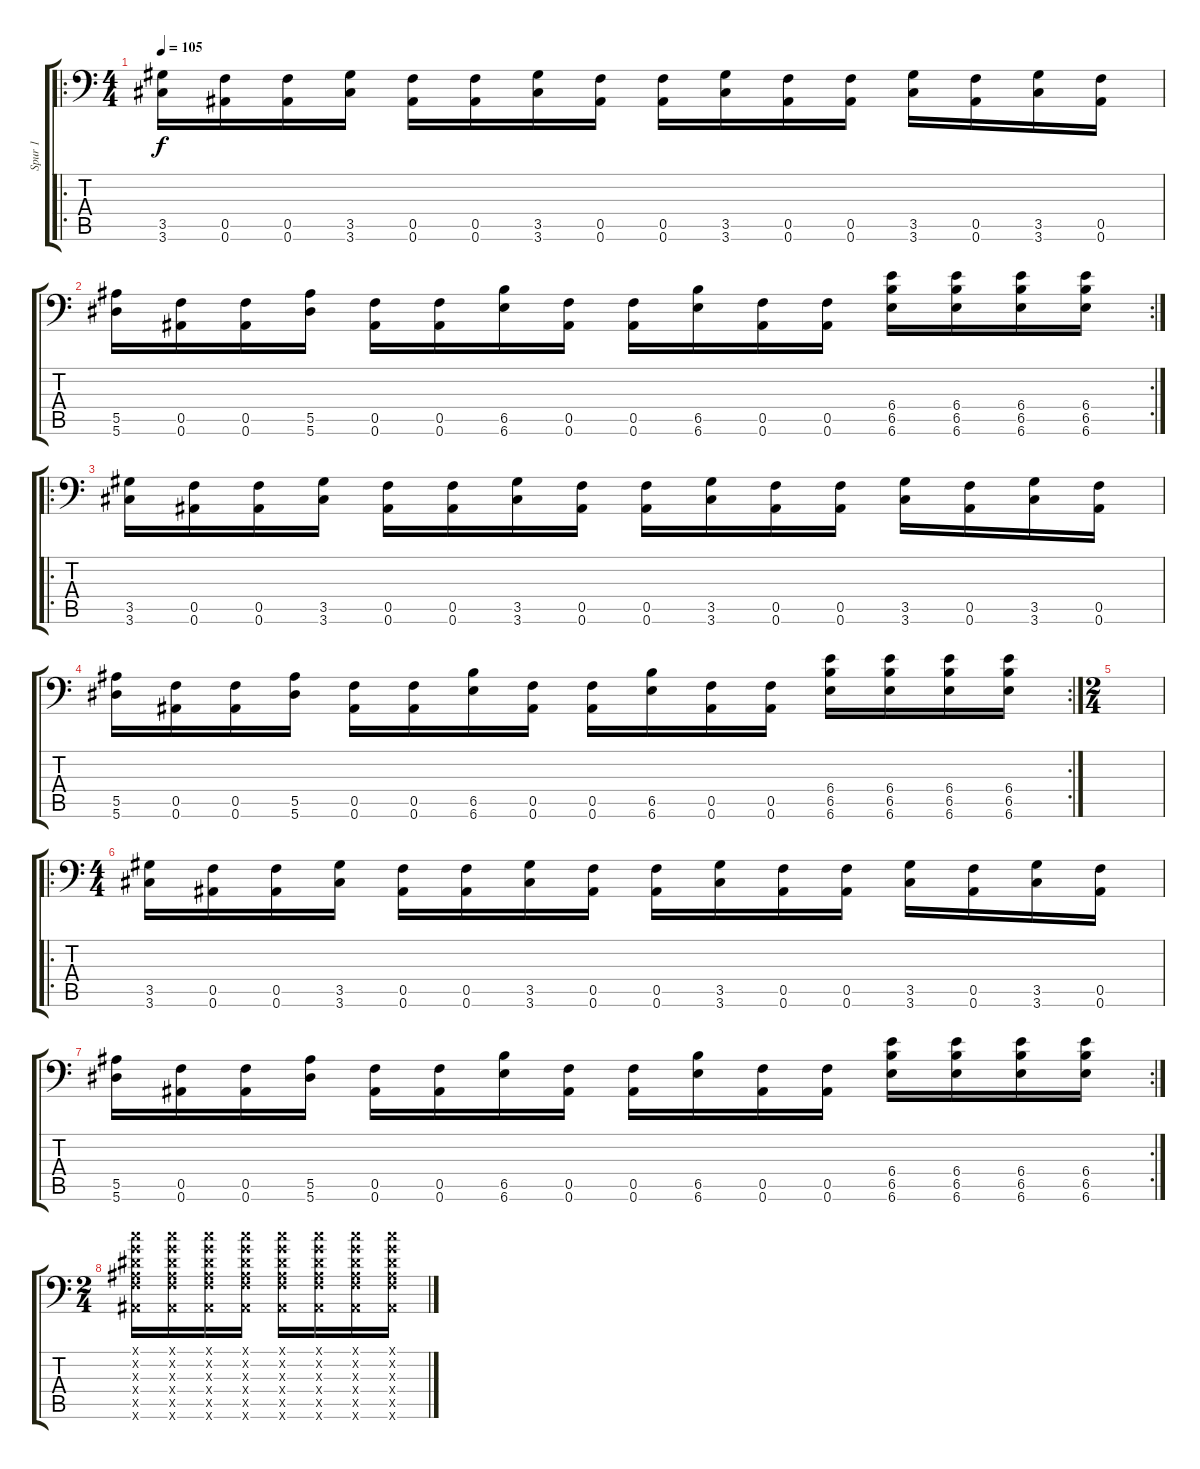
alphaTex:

\track ("Spur 1" "Spur 1") {instrument distortionguitar}
\staff {score tabs}
\tuning (C4 G3 Eb3 Bb2 F2 Bb1) {hide}
\ro
\ts (4 4)
\tempo 105
\clef f4
\ks c
(3.5 3.6).16{dy f volume 13 instrument overdrivenguitar} (0.5 0.6).16 (0.5 0.6).16 (3.5 3.6).16 (0.5 0.6).16 (0.5 0.6).16 (3.5 3.6).16 (0.5 0.6).16 (0.5 0.6).16 (3.5 3.6).16 (0.5 0.6).16 (0.5 0.6).16 (3.5 3.6).16 (0.5 0.6).16 (3.5 3.6).16 (0.5 0.6).16 |
\rc 2
(5.5 5.6).16 (0.5 0.6).16 (0.5 0.6).16 (5.5 5.6).16 (0.5 0.6).16 (0.5 0.6).16 (6.5 6.6).16 (0.5 0.6).16 (0.5 0.6).16 (6.5 6.6).16 (0.5 0.6).16 (0.5 0.6).16 (6.4 6.5 6.6).16 (6.4 6.5 6.6).16 (6.4 6.5 6.6).16 (6.4 6.5 6.6).16 |
\ro
(3.5 3.6).16{volume 13 instrument overdrivenguitar} (0.5 0.6).16 (0.5 0.6).16 (3.5 3.6).16 (0.5 0.6).16 (0.5 0.6).16 (3.5 3.6).16 (0.5 0.6).16 (0.5 0.6).16 (3.5 3.6).16 (0.5 0.6).16 (0.5 0.6).16 (3.5 3.6).16 (0.5 0.6).16 (3.5 3.6).16 (0.5 0.6).16 |
\rc 2
(5.5 5.6).16 (0.5 0.6).16 (0.5 0.6).16 (5.5 5.6).16 (0.5 0.6).16 (0.5 0.6).16 (6.5 6.6).16 (0.5 0.6).16 (0.5 0.6).16 (6.5 6.6).16 (0.5 0.6).16 (0.5 0.6).16 (6.4 6.5 6.6).16 (6.4 6.5 6.6).16 (6.4 6.5 6.6).16 (6.4 6.5 6.6).16 |
\ts (2 4)
|
\ro
\ts (4 4)
(3.5 3.6).16{volume 16 instrument distortionguitar} (0.5 0.6).16 (0.5 0.6).16 (3.5 3.6).16 (0.5 0.6).16 (0.5 0.6).16 (3.5 3.6).16 (0.5 0.6).16 (0.5 0.6).16 (3.5 3.6).16 (0.5 0.6).16 (0.5 0.6).16 (3.5 3.6).16 (0.5 0.6).16 (3.5 3.6).16 (0.5 0.6).16 |
\rc 2
(5.5 5.6).16 (0.5 0.6).16 (0.5 0.6).16 (5.5 5.6).16 (0.5 0.6).16 (0.5 0.6).16 (6.5 6.6).16 (0.5 0.6).16 (0.5 0.6).16 (6.5 6.6).16 (0.5 0.6).16 (0.5 0.6).16 (6.4 6.5 6.6).16 (6.4 6.5 6.6).16 (6.4 6.5 6.6).16 (6.4 6.5 6.6).16 |
\ts (2 4)
(0.1{x} 0.2{x} 0.3{x} 0.4{x} 0.5{x} 0.6{x}).16 (0.1{x} 0.2{x} 0.3{x} 0.4{x} 0.5{x} 0.6{x}).16 (0.1{x} 0.2{x} 0.3{x} 0.4{x} 0.5{x} 0.6{x}).16 (0.1{x} 0.2{x} 0.3{x} 0.4{x} 0.5{x} 0.6{x}).16 (0.1{x} 0.2{x} 0.3{x} 0.4{x} 0.5{x} 0.6{x}).16 (0.1{x} 0.2{x} 0.3{x} 0.4{x} 0.5{x} 0.6{x}).16 (0.1{x} 0.2{x} 0.3{x} 0.4{x} 0.5{x} 0.6{x}).16 (0.1{x} 0.2{x} 0.3{x} 0.4{x} 0.5{x} 0.6{x}).16
